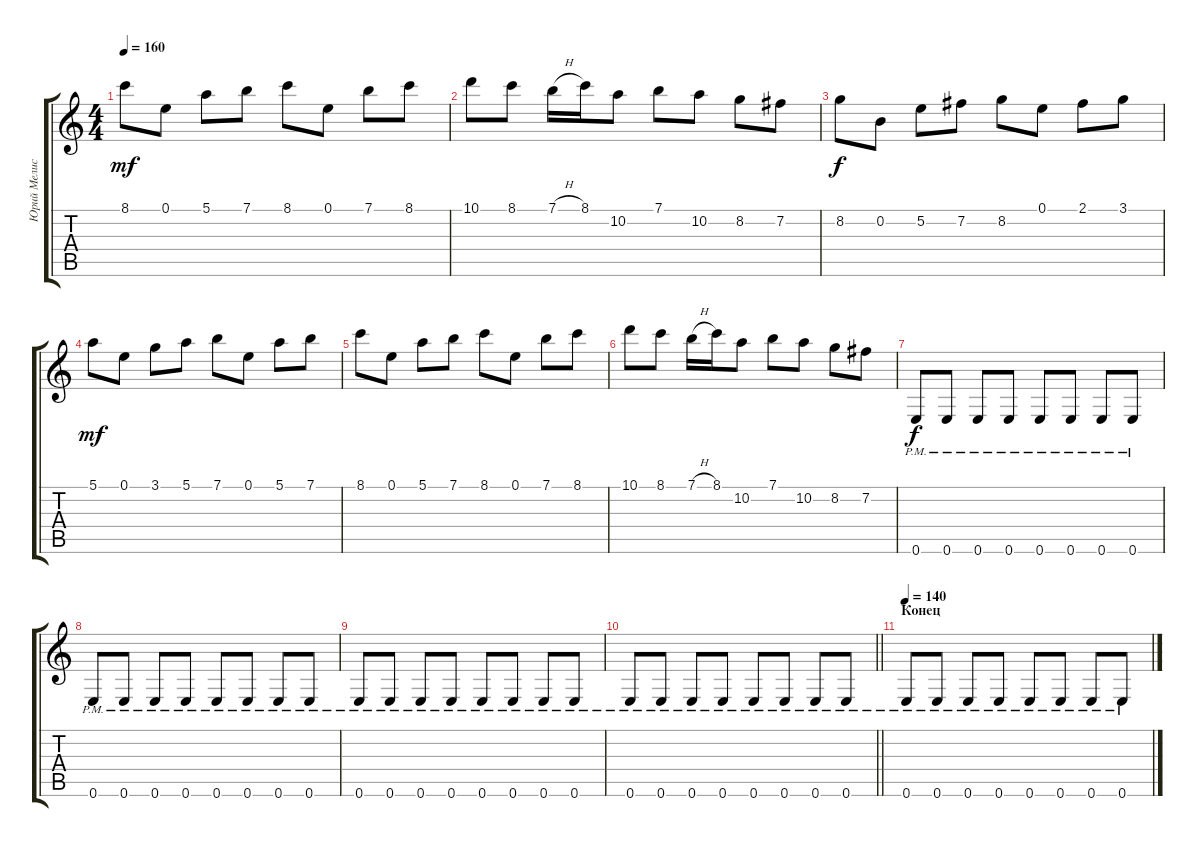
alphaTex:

\track ("Юрий Мелисов" "Юрий Мелис") {instrument distortionguitar}
\staff {score tabs}
\tuning (E4 B3 G3 D3 A2 E2) {hide}
\ts (4 4)
\tempo 160
\clef g2
\ks c
8.1.8{dy mf} 0.1.8 5.1.8 7.1.8 8.1.8 0.1.8 7.1.8 8.1.8 |
10.1.8 8.1.8 7.1{h}.16 8.1.16 10.2.8 7.1.8 10.2.8 8.2.8 7.2.8 |
8.2.8{dy f} 0.2.8 5.2.8 7.2.8 8.2.8 0.1.8 2.1.8 3.1.8 |
5.1.8{dy mf} 0.1.8 3.1.8 5.1.8 7.1.8 0.1.8 5.1.8 7.1.8 |
8.1.8 0.1.8 5.1.8 7.1.8 8.1.8 0.1.8 7.1.8 8.1.8 |
10.1.8 8.1.8 7.1{h}.16 8.1.16 10.2.8 7.1.8 10.2.8 8.2.8 7.2.8 |
0.6{pm}.8{dy f} 0.6{pm}.8 0.6{pm}.8 0.6{pm}.8 0.6{pm}.8 0.6{pm}.8 0.6{pm}.8 0.6{pm}.8 |
0.6{pm}.8 0.6{pm}.8 0.6{pm}.8 0.6{pm}.8 0.6{pm}.8 0.6{pm}.8 0.6{pm}.8 0.6{pm}.8 |
0.6{pm}.8 0.6{pm}.8 0.6{pm}.8 0.6{pm}.8 0.6{pm}.8 0.6{pm}.8 0.6{pm}.8 0.6{pm}.8 |
\barLineRight lightlight
0.6{pm}.8 0.6{pm}.8 0.6{pm}.8 0.6{pm}.8 0.6{pm}.8 0.6{pm}.8 0.6{pm}.8 0.6{pm}.8 |
\section ("" "Конец")
\tempo 140
0.6{pm}.8 0.6{pm}.8 0.6{pm}.8 0.6{pm}.8 0.6{pm}.8 0.6{pm}.8 0.6{pm}.8 0.6{pm}.8
